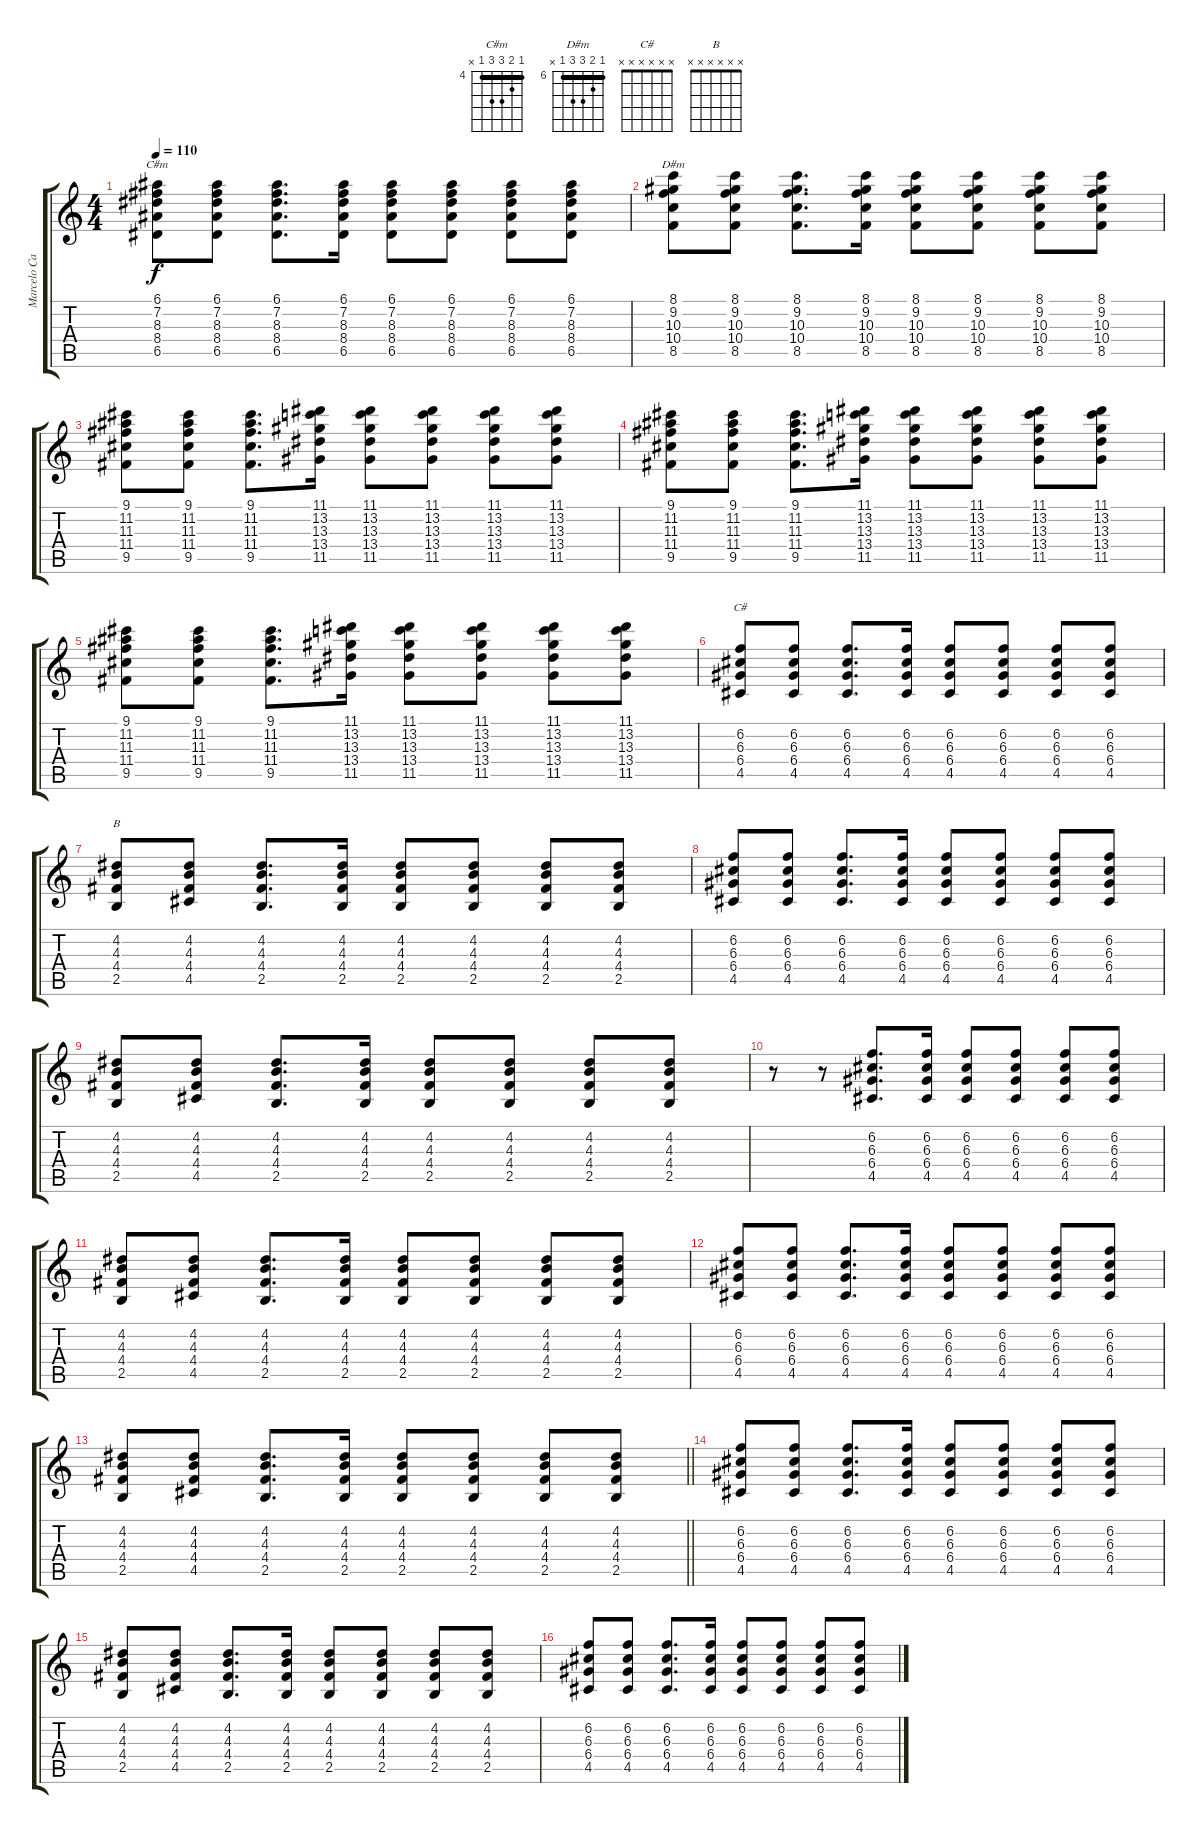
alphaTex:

\track ("Marcelo Camelo (guitarra)" "Marcelo Ca") {instrument overdrivenguitar}
\staff {score tabs}
\tuning (E4 B3 G3 D3 A2 E2) {hide}
\chord ("C#m" 4 5 6 6 4 x) {firstfret 4 barre 4}
\chord ("D#m" 6 7 8 8 6 x) {firstfret 6 barre 6}
\chord ("C#" x x x x x x)
\chord ("B" x x x x x x)
\ts (4 4)
\tempo 110
\clef g2
\ks c
(6.1 7.2 8.3 8.4 6.5).8{ch "C#m" dy f} (6.1 7.2 8.3 8.4 6.5).8 (6.1 7.2 8.3 8.4 6.5).8{d} (6.1 7.2 8.3 8.4 6.5).16 (6.1 7.2 8.3 8.4 6.5).8 (6.1 7.2 8.3 8.4 6.5).8 (6.1 7.2 8.3 8.4 6.5).8 (6.1 7.2 8.3 8.4 6.5).8 |
(8.1 9.2 10.3 10.4 8.5).8{ch "D#m"} (8.1 9.2 10.3 10.4 8.5).8 (8.1 9.2 10.3 10.4 8.5).8{d} (8.1 9.2 10.3 10.4 8.5).16 (8.1 9.2 10.3 10.4 8.5).8 (8.1 9.2 10.3 10.4 8.5).8 (8.1 9.2 10.3 10.4 8.5).8 (8.1 9.2 10.3 10.4 8.5).8 |
(9.1 11.2 11.3 11.4 9.5).8 (9.1 11.2 11.3 11.4 9.5).8 (9.1 11.2 11.3 11.4 9.5).8{d} (11.1 13.2 13.3 13.4 11.5).16 (11.1 13.2 13.3 13.4 11.5).8 (11.1 13.2 13.3 13.4 11.5).8 (11.1 13.2 13.3 13.4 11.5).8 (11.1 13.2 13.3 13.4 11.5).8 |
(9.1 11.2 11.3 11.4 9.5).8 (9.1 11.2 11.3 11.4 9.5).8 (9.1 11.2 11.3 11.4 9.5).8{d} (11.1 13.2 13.3 13.4 11.5).16 (11.1 13.2 13.3 13.4 11.5).8 (11.1 13.2 13.3 13.4 11.5).8 (11.1 13.2 13.3 13.4 11.5).8 (11.1 13.2 13.3 13.4 11.5).8 |
(9.1 11.2 11.3 11.4 9.5).8 (9.1 11.2 11.3 11.4 9.5).8 (9.1 11.2 11.3 11.4 9.5).8{d} (11.1 13.2 13.3 13.4 11.5).16 (11.1 13.2 13.3 13.4 11.5).8 (11.1 13.2 13.3 13.4 11.5).8 (11.1 13.2 13.3 13.4 11.5).8 (11.1 13.2 13.3 13.4 11.5).8 |
(6.2 6.3 6.4 4.5).8{ch "C#"} (6.2 6.3 6.4 4.5).8 (6.2 6.3 6.4 4.5).8{d} (6.2 6.3 6.4 4.5).16 (6.2 6.3 6.4 4.5).8 (6.2 6.3 6.4 4.5).8 (6.2 6.3 6.4 4.5).8 (6.2 6.3 6.4 4.5).8 |
(4.2 4.3 4.4 2.5).8{ch "B"} (4.2 4.3 4.4 4.5).8 (4.2 4.3 4.4 2.5).8{d} (4.2 4.3 4.4 2.5).16 (4.2 4.3 4.4 2.5).8 (4.2 4.3 4.4 2.5).8 (4.2 4.3 4.4 2.5).8 (4.2 4.3 4.4 2.5).8 |
(6.2 6.3 6.4 4.5).8 (6.2 6.3 6.4 4.5).8 (6.2 6.3 6.4 4.5).8{d} (6.2 6.3 6.4 4.5).16 (6.2 6.3 6.4 4.5).8 (6.2 6.3 6.4 4.5).8 (6.2 6.3 6.4 4.5).8 (6.2 6.3 6.4 4.5).8 |
(4.2 4.3 4.4 2.5).8 (4.2 4.3 4.4 4.5).8 (4.2 4.3 4.4 2.5).8{d} (4.2 4.3 4.4 2.5).16 (4.2 4.3 4.4 2.5).8 (4.2 4.3 4.4 2.5).8 (4.2 4.3 4.4 2.5).8 (4.2 4.3 4.4 2.5).8 |
r.8 r.8 (6.2 6.3 6.4 4.5).8{d} (6.2 6.3 6.4 4.5).16 (6.2 6.3 6.4 4.5).8 (6.2 6.3 6.4 4.5).8 (6.2 6.3 6.4 4.5).8 (6.2 6.3 6.4 4.5).8 |
(4.2 4.3 4.4 2.5).8 (4.2 4.3 4.4 4.5).8 (4.2 4.3 4.4 2.5).8{d} (4.2 4.3 4.4 2.5).16 (4.2 4.3 4.4 2.5).8 (4.2 4.3 4.4 2.5).8 (4.2 4.3 4.4 2.5).8 (4.2 4.3 4.4 2.5).8 |
(6.2 6.3 6.4 4.5).8 (6.2 6.3 6.4 4.5).8 (6.2 6.3 6.4 4.5).8{d} (6.2 6.3 6.4 4.5).16 (6.2 6.3 6.4 4.5).8 (6.2 6.3 6.4 4.5).8 (6.2 6.3 6.4 4.5).8 (6.2 6.3 6.4 4.5).8 |
\barLineRight lightlight
(4.2 4.3 4.4 2.5).8 (4.2 4.3 4.4 4.5).8 (4.2 4.3 4.4 2.5).8{d} (4.2 4.3 4.4 2.5).16 (4.2 4.3 4.4 2.5).8 (4.2 4.3 4.4 2.5).8 (4.2 4.3 4.4 2.5).8 (4.2 4.3 4.4 2.5).8 |
(6.2 6.3 6.4 4.5).8 (6.2 6.3 6.4 4.5).8 (6.2 6.3 6.4 4.5).8{d} (6.2 6.3 6.4 4.5).16 (6.2 6.3 6.4 4.5).8 (6.2 6.3 6.4 4.5).8 (6.2 6.3 6.4 4.5).8 (6.2 6.3 6.4 4.5).8 |
(4.2 4.3 4.4 2.5).8 (4.2 4.3 4.4 4.5).8 (4.2 4.3 4.4 2.5).8{d} (4.2 4.3 4.4 2.5).16 (4.2 4.3 4.4 2.5).8 (4.2 4.3 4.4 2.5).8 (4.2 4.3 4.4 2.5).8 (4.2 4.3 4.4 2.5).8 |
(6.2 6.3 6.4 4.5).8 (6.2 6.3 6.4 4.5).8 (6.2 6.3 6.4 4.5).8{d} (6.2 6.3 6.4 4.5).16 (6.2 6.3 6.4 4.5).8 (6.2 6.3 6.4 4.5).8 (6.2 6.3 6.4 4.5).8 (6.2 6.3 6.4 4.5).8
